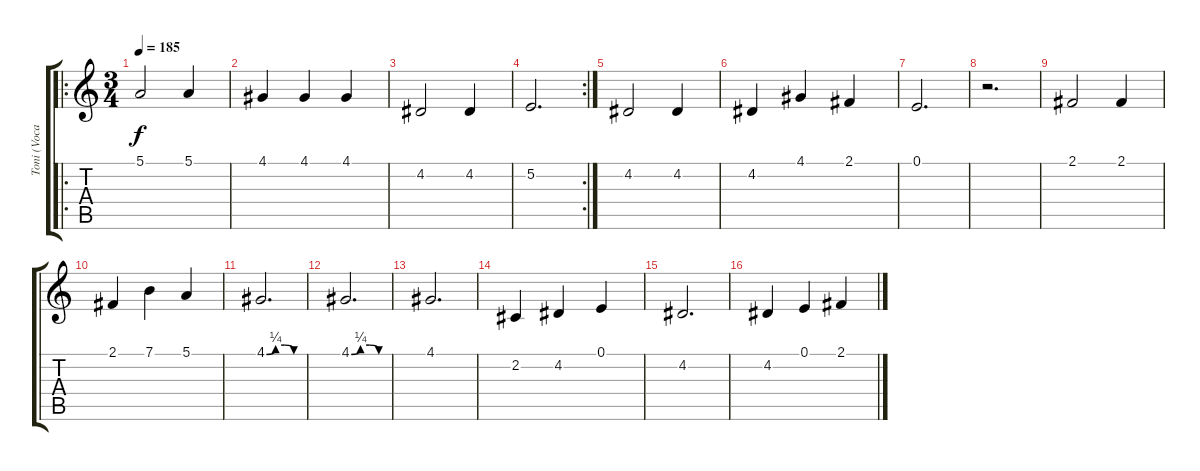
\track ("Toni (Vocals)" "Toni (Voca") {instrument englishhorn}
\staff {score tabs}
\tuning (E4 B3 G3 D3 A2 E2) {hide}
\ro
\ts (3 4)
\tempo 185
\clef g2
\ks c
5.1.2{dy f} 5.1.4 |
4.1.4 4.1.4 4.1.4 |
4.2.2 4.2.4 |
\rc 2
5.2.2{d} |
4.2.2 4.2.4 |
4.2.4 4.1.4 2.1.4 |
0.1.2{d} |
r.2{d} |
2.1.2 2.1.4 |
2.1.4 7.1.4 5.1.4 |
4.1{be (custom 0 0 15 1 30 1 45 0 60 0)}.2{d} |
4.1{be (custom 0 0 15 1 30 1 45 0 60 0)}.2{d} |
4.1.2{d} |
2.2.4 4.2.4 0.1.4 |
4.2.2{d} |
4.2.4 0.1.4 2.1.4
